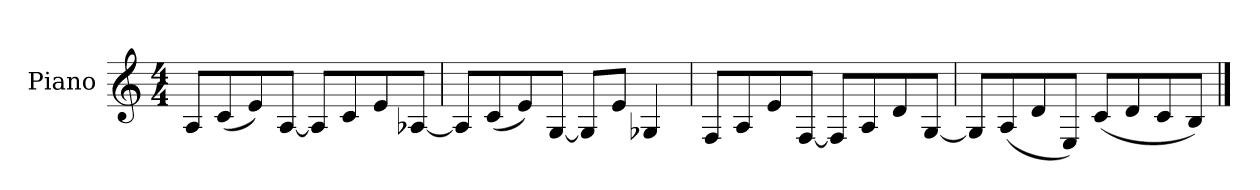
**kern
*part1
*staff1
*I"Piano
*I'Pno.
*clefG2
*k[]
*M4/4
=1
8A/L
(<8c/
8e/)
[8A/J
8A/L]
8c/
8e/
[8A-X/J
=2
8A-/L]
(<8c/
8e/)
[8G/J
8G/L]
8e/J
4G-X/
=3
8F/L
8A/
8e/
[8F/J
8F/L]
8A/
8d/
[8G/J
=4
8G/L]
(<8A/
8d/
8E/J)
(<8c/L
8d/
8c/
8B/J)
==
*-
